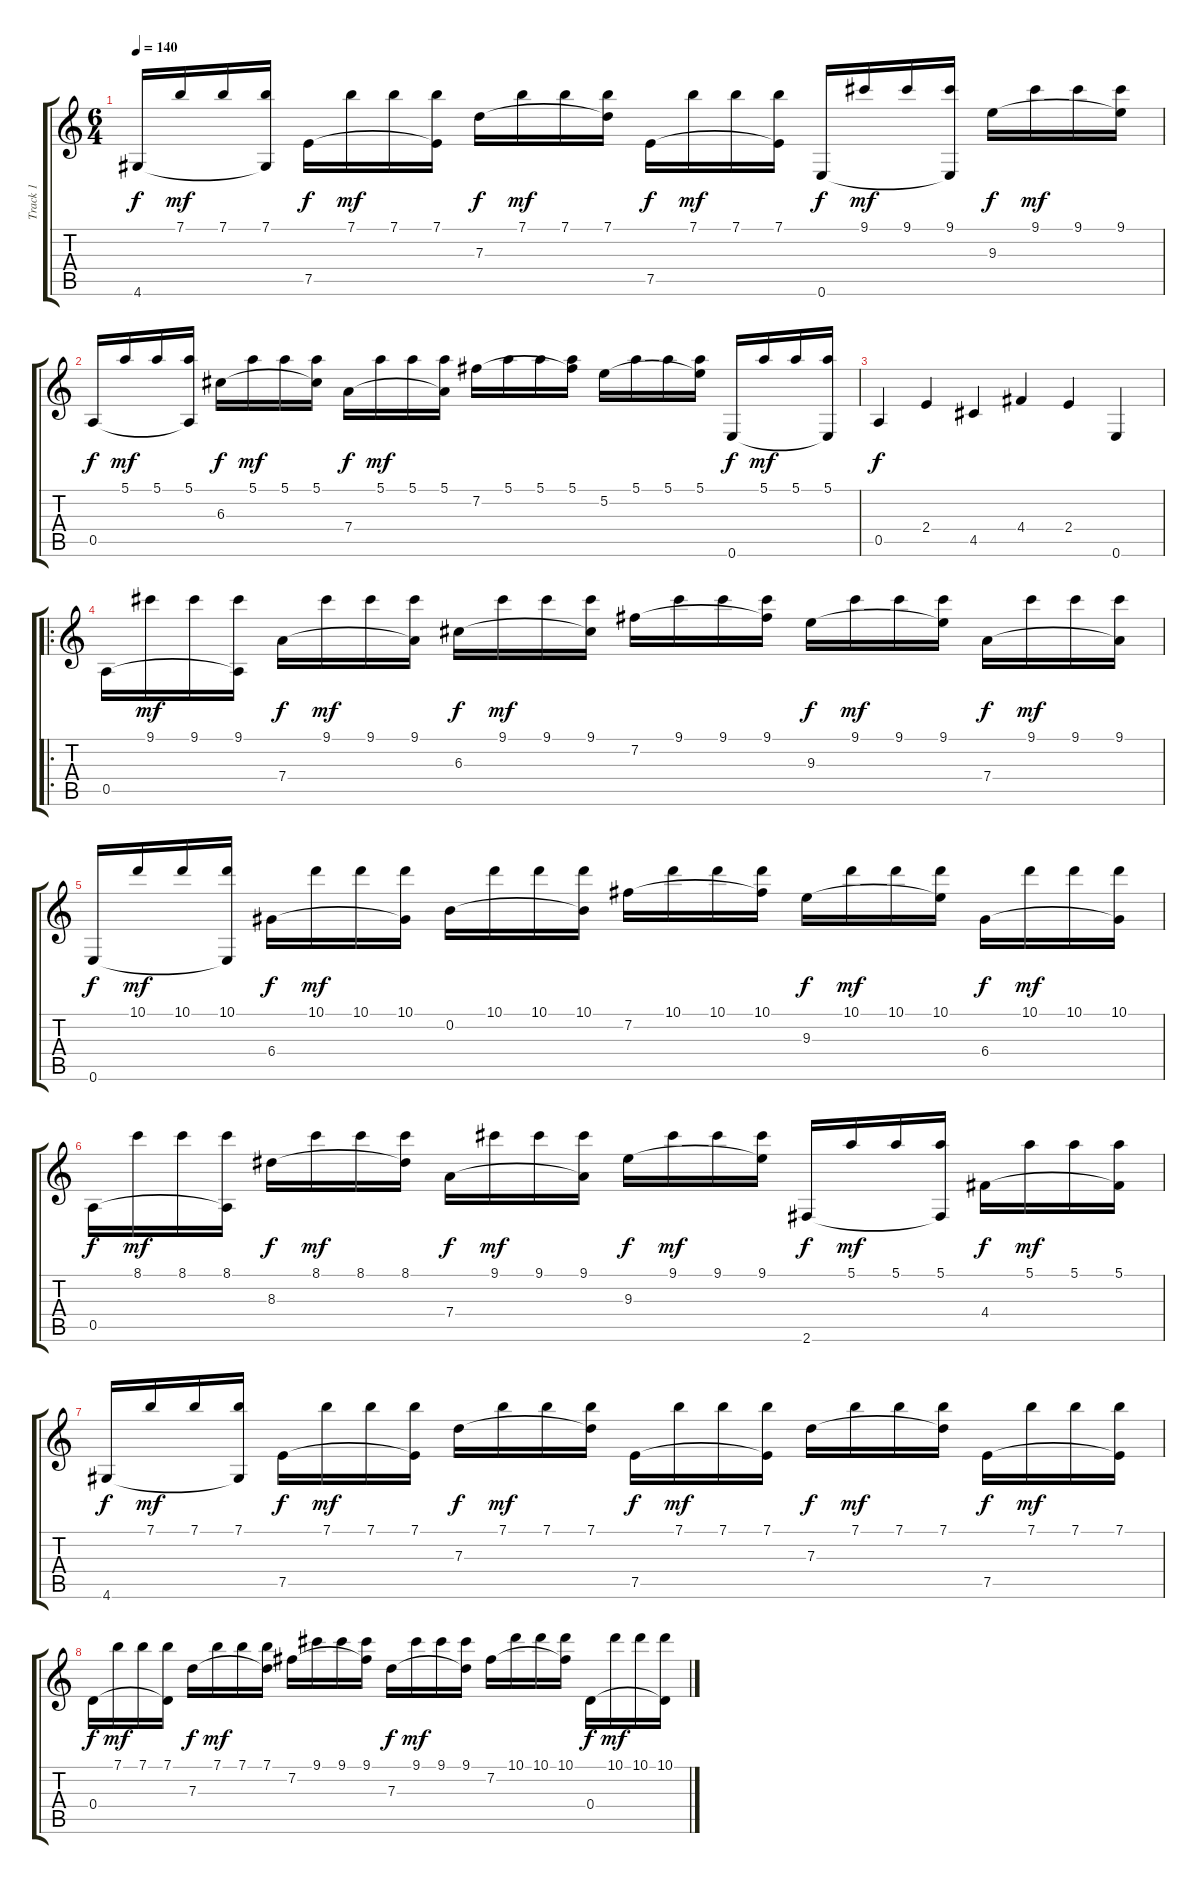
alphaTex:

\track ("Track 1" "Track 1") {instrument acousticguitarnylon}
\staff {score tabs}
\tuning (E4 B3 G3 D3 A2 E2) {hide}
\ts (6 4)
\tempo 140
\clef g2
\ks c
4.6.16{dy f} 7.1.16{dy mf} 7.1.16 (7.1 4.6{t}).16 7.5.16{dy f} 7.1.16{dy mf} 7.1.16 (7.1 7.5{t}).16 7.3.16{dy f} 7.1.16{dy mf} 7.1.16 (7.1 7.3{t}).16 7.5.16{dy f} 7.1.16{dy mf} 7.1.16 (7.1 7.5{t}).16 0.6.16{dy f} 9.1.16{dy mf} 9.1.16 (9.1 0.6{t}).16 9.3.16{dy f} 9.1.16{dy mf} 9.1.16 (9.1 9.3{t}).16 |
0.5.16{dy f} 5.1.16{dy mf} 5.1.16 (5.1 0.5{t}).16 6.3.16{dy f} 5.1.16{dy mf} 5.1.16 (5.1 6.3{t}).16 7.4.16{dy f} 5.1.16{dy mf} 5.1.16 (5.1 7.4{t}).16 7.2.16 5.1.16 5.1.16 (5.1 7.2{t}).16 5.2.16 5.1.16 5.1.16 (5.1 5.2{t}).16 0.6.16{dy f} 5.1.16{dy mf} 5.1.16 (5.1 0.6{t}).16 |
0.5.4{dy f} 2.4.4 4.5.4 4.4.4 2.4.4 0.6.4 |
\ro
0.5.16 9.1.16{dy mf} 9.1.16 (9.1 0.5{t}).16 7.4.16{dy f} 9.1.16{dy mf} 9.1.16 (9.1 7.4{t}).16 6.3.16{dy f} 9.1.16{dy mf} 9.1.16 (9.1 6.3{t}).16 7.2.16 9.1.16 9.1.16 (9.1 7.2{t}).16 9.3.16{dy f} 9.1.16{dy mf} 9.1.16 (9.1 9.3{t}).16 7.4.16{dy f} 9.1.16{dy mf} 9.1.16 (9.1 7.4{t}).16 |
0.6.16{dy f} 10.1.16{dy mf} 10.1.16 (10.1 0.6{t}).16 6.4.16{dy f} 10.1.16{dy mf} 10.1.16 (10.1 6.4{t}).16 0.2.16 10.1.16 10.1.16 (10.1 0.2{t}).16 7.2.16 10.1.16 10.1.16 (10.1 7.2{t}).16 9.3.16{dy f} 10.1.16{dy mf} 10.1.16 (10.1 9.3{t}).16 6.4.16{dy f} 10.1.16{dy mf} 10.1.16 (10.1 6.4{t}).16 |
0.5.16{dy f} 8.1.16{dy mf} 8.1.16 (8.1 0.5{t}).16 8.3.16{dy f} 8.1.16{dy mf} 8.1.16 (8.1 8.3{t}).16 7.4.16{dy f} 9.1.16{dy mf} 9.1.16 (9.1 7.4{t}).16 9.3.16{dy f} 9.1.16{dy mf} 9.1.16 (9.1 9.3{t}).16 2.6.16{dy f} 5.1.16{dy mf} 5.1.16 (5.1 2.6{t}).16 4.4.16{dy f} 5.1.16{dy mf} 5.1.16 (5.1 4.4{t}).16 |
4.6.16{dy f} 7.1.16{dy mf} 7.1.16 (7.1 4.6{t}).16 7.5.16{dy f} 7.1.16{dy mf} 7.1.16 (7.1 7.5{t}).16 7.3.16{dy f} 7.1.16{dy mf} 7.1.16 (7.1 7.3{t}).16 7.5.16{dy f} 7.1.16{dy mf} 7.1.16 (7.1 7.5{t}).16 7.3.16{dy f} 7.1.16{dy mf} 7.1.16 (7.1 7.3{t}).16 7.5.16{dy f} 7.1.16{dy mf} 7.1.16 (7.1 7.5{t}).16 |
0.4.16{dy f} 7.1.16{dy mf} 7.1.16 (7.1 0.4{t}).16 7.3.16{dy f} 7.1.16{dy mf} 7.1.16 (7.1 7.3{t}).16 7.2.16 9.1.16 9.1.16 (9.1 7.2{t}).16 7.3.16{dy f} 9.1.16{dy mf} 9.1.16 (9.1 7.3{t}).16 7.2.16 10.1.16 10.1.16 (10.1 7.2{t}).16 0.4.16{dy f} 10.1.16{dy mf} 10.1.16 (10.1 0.4{t}).16
